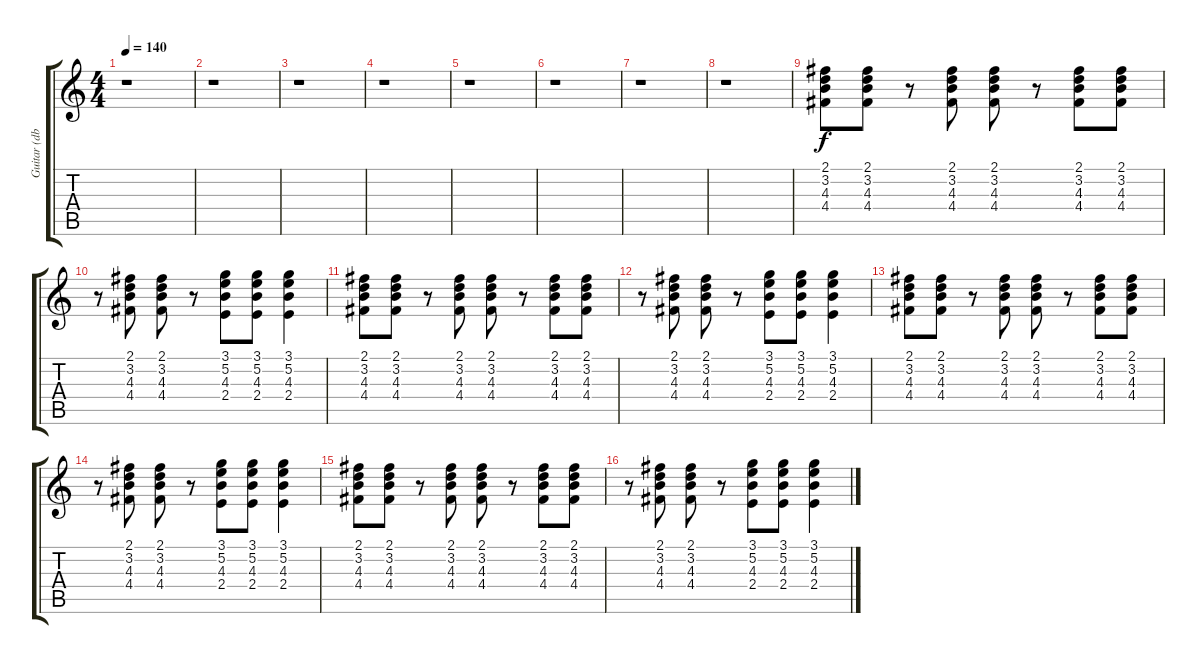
\track ("Guitar (dbl track)" "Guitar (db") {instrument distortionguitar}
\staff {score tabs}
\tuning (E4 B3 G3 D3 A2 E2) {hide}
\ts (4 4)
\tempo 140
\clef g2
\ks c
r.1{dy mf} |
r.1 |
r.1 |
r.1 |
r.1 |
r.1 |
r.1 |
r.1 |
(2.1 3.2 4.3 4.4).8{dy f} (2.1 3.2 4.3 4.4).8 r.8 (2.1 3.2 4.3 4.4).8 (2.1 3.2 4.3 4.4).8 r.8 (2.1 3.2 4.3 4.4).8 (2.1 3.2 4.3 4.4).8 |
r.8 (2.1 3.2 4.3 4.4).8 (2.1 3.2 4.3 4.4).8 r.8 (3.1 5.2 4.3 2.4).8 (3.1 5.2 4.3 2.4).8 (3.1 5.2 4.3 2.4).4 |
(2.1 3.2 4.3 4.4).8 (2.1 3.2 4.3 4.4).8 r.8 (2.1 3.2 4.3 4.4).8 (2.1 3.2 4.3 4.4).8 r.8 (2.1 3.2 4.3 4.4).8 (2.1 3.2 4.3 4.4).8 |
r.8 (2.1 3.2 4.3 4.4).8 (2.1 3.2 4.3 4.4).8 r.8 (3.1 5.2 4.3 2.4).8 (3.1 5.2 4.3 2.4).8 (3.1 5.2 4.3 2.4).4 |
(2.1 3.2 4.3 4.4).8 (2.1 3.2 4.3 4.4).8 r.8 (2.1 3.2 4.3 4.4).8 (2.1 3.2 4.3 4.4).8 r.8 (2.1 3.2 4.3 4.4).8 (2.1 3.2 4.3 4.4).8 |
r.8 (2.1 3.2 4.3 4.4).8 (2.1 3.2 4.3 4.4).8 r.8 (3.1 5.2 4.3 2.4).8 (3.1 5.2 4.3 2.4).8 (3.1 5.2 4.3 2.4).4 |
(2.1 3.2 4.3 4.4).8 (2.1 3.2 4.3 4.4).8 r.8 (2.1 3.2 4.3 4.4).8 (2.1 3.2 4.3 4.4).8 r.8 (2.1 3.2 4.3 4.4).8 (2.1 3.2 4.3 4.4).8 |
r.8 (2.1 3.2 4.3 4.4).8 (2.1 3.2 4.3 4.4).8 r.8 (3.1 5.2 4.3 2.4).8 (3.1 5.2 4.3 2.4).8 (3.1 5.2 4.3 2.4).4
